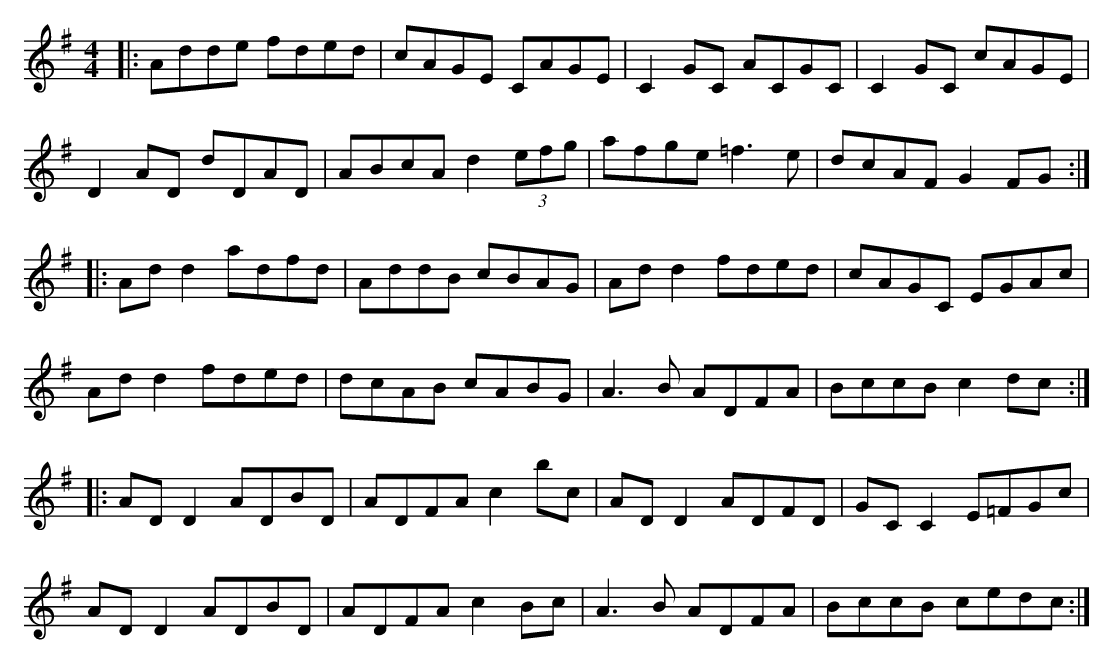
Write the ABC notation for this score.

X:1
M:4/4
K:G
|:Adde fded|cAGE CAGE|C2 GC ACGC|C2 GC cAGE|
D2 AD dDAD|ABcA d2 (3efg|afge =f3 e|dcAF G2 FG:|
|:Ad d2 adfd|AddB cBAG|Ad d2 fded|cAGC EGAc|
Ad d2 fded|dcAB cABG|A3 B ADFA|BccB c2 dc:|
|:AD D2 ADBD|ADFA c2 bc|AD D2 ADFD|GC C2 E=FGc|
AD D2 ADBD|ADFA c2 Bc|A3 B ADFA|BccB cedc:|
